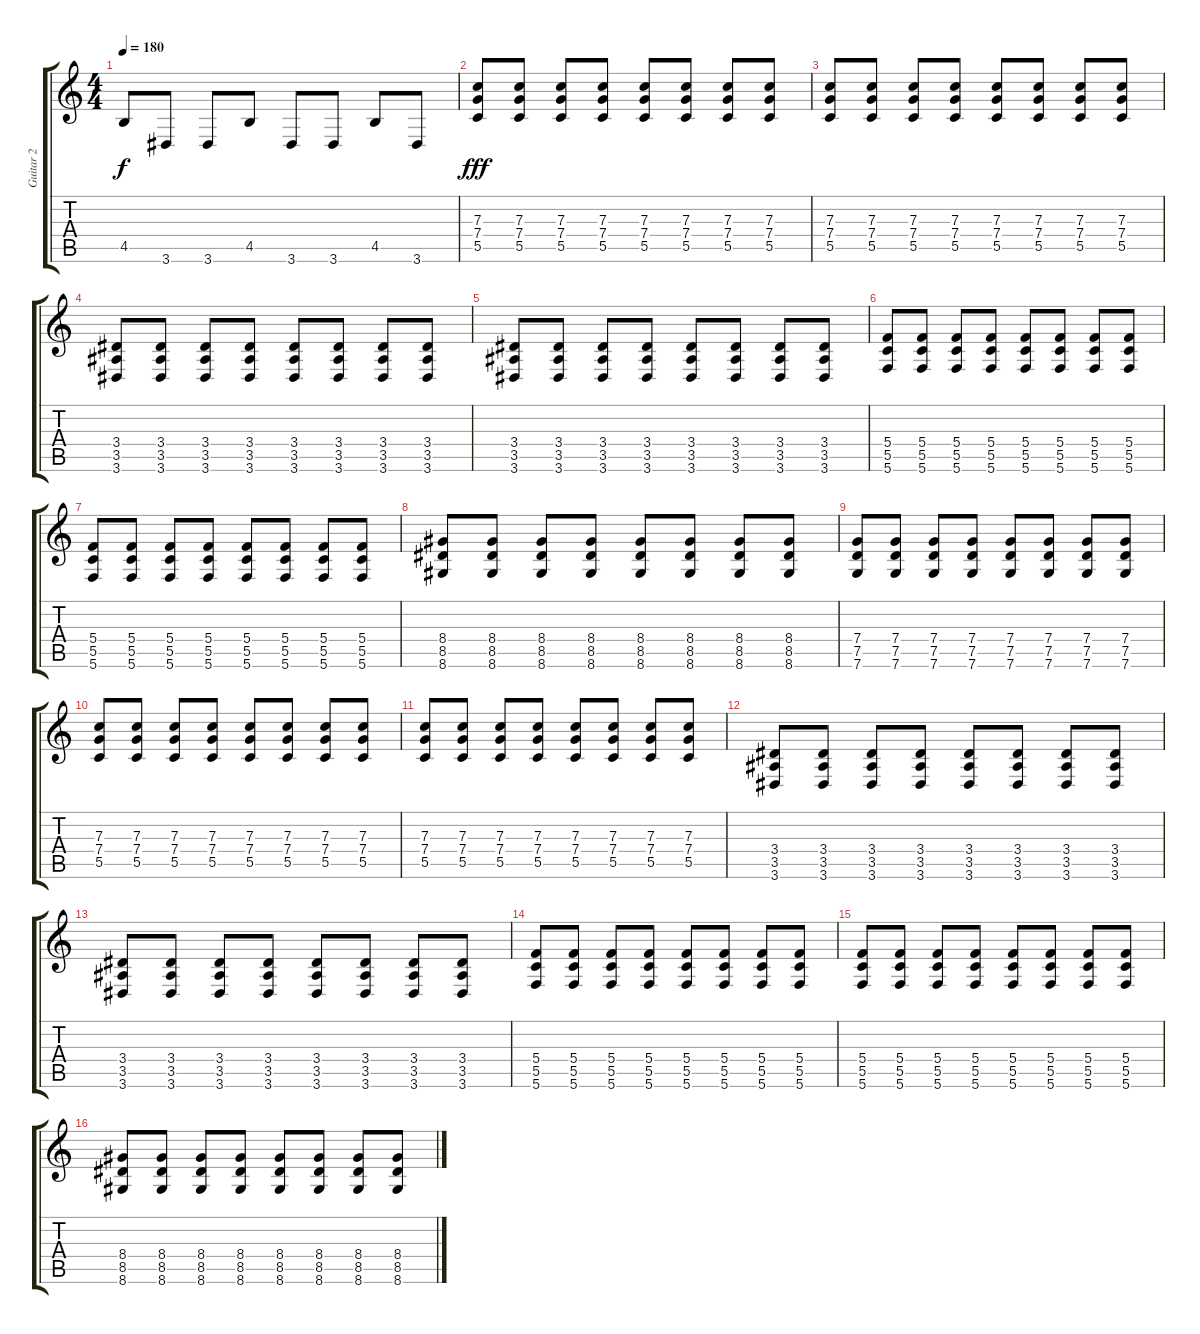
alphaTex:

\track ("Guitar 2" "Guitar 2") {instrument overdrivenguitar}
\staff {score tabs}
\tuning (D4 A3 F3 C3 G2 C2) {hide}
\ts (4 4)
\tempo 180
\clef g2
\ks c
4.5.8{dy f} 3.6.8 3.6.8 4.5.8 3.6.8 3.6.8 4.5.8 3.6.8 |
(7.3 7.4 5.5).8{dy fff} (7.3 7.4 5.5).8 (7.3 7.4 5.5).8 (7.3 7.4 5.5).8 (7.3 7.4 5.5).8 (7.3 7.4 5.5).8 (7.3 7.4 5.5).8 (7.3 7.4 5.5).8 |
(7.3 7.4 5.5).8 (7.3 7.4 5.5).8 (7.3 7.4 5.5).8 (7.3 7.4 5.5).8 (7.3 7.4 5.5).8 (7.3 7.4 5.5).8 (7.3 7.4 5.5).8 (7.3 7.4 5.5).8 |
(3.4 3.5 3.6).8 (3.4 3.5 3.6).8 (3.4 3.5 3.6).8 (3.4 3.5 3.6).8 (3.4 3.5 3.6).8 (3.4 3.5 3.6).8 (3.4 3.5 3.6).8 (3.4 3.5 3.6).8 |
(3.4 3.5 3.6).8 (3.4 3.5 3.6).8 (3.4 3.5 3.6).8 (3.4 3.5 3.6).8 (3.4 3.5 3.6).8 (3.4 3.5 3.6).8 (3.4 3.5 3.6).8 (3.4 3.5 3.6).8 |
(5.4 5.5 5.6).8 (5.4 5.5 5.6).8 (5.4 5.5 5.6).8 (5.4 5.5 5.6).8 (5.4 5.5 5.6).8 (5.4 5.5 5.6).8 (5.4 5.5 5.6).8 (5.4 5.5 5.6).8 |
(5.4 5.5 5.6).8 (5.4 5.5 5.6).8 (5.4 5.5 5.6).8 (5.4 5.5 5.6).8 (5.4 5.5 5.6).8 (5.4 5.5 5.6).8 (5.4 5.5 5.6).8 (5.4 5.5 5.6).8 |
(8.4 8.5 8.6).8 (8.4 8.5 8.6).8 (8.4 8.5 8.6).8 (8.4 8.5 8.6).8 (8.4 8.5 8.6).8 (8.4 8.5 8.6).8 (8.4 8.5 8.6).8 (8.4 8.5 8.6).8 |
(7.4 7.5 7.6).8 (7.4 7.5 7.6).8 (7.4 7.5 7.6).8 (7.4 7.5 7.6).8 (7.4 7.5 7.6).8 (7.4 7.5 7.6).8 (7.4 7.5 7.6).8 (7.4 7.5 7.6).8 |
(7.3 7.4 5.5).8 (7.3 7.4 5.5).8 (7.3 7.4 5.5).8 (7.3 7.4 5.5).8 (7.3 7.4 5.5).8 (7.3 7.4 5.5).8 (7.3 7.4 5.5).8 (7.3 7.4 5.5).8 |
(7.3 7.4 5.5).8 (7.3 7.4 5.5).8 (7.3 7.4 5.5).8 (7.3 7.4 5.5).8 (7.3 7.4 5.5).8 (7.3 7.4 5.5).8 (7.3 7.4 5.5).8 (7.3 7.4 5.5).8 |
(3.4 3.5 3.6).8 (3.4 3.5 3.6).8 (3.4 3.5 3.6).8 (3.4 3.5 3.6).8 (3.4 3.5 3.6).8 (3.4 3.5 3.6).8 (3.4 3.5 3.6).8 (3.4 3.5 3.6).8 |
(3.4 3.5 3.6).8 (3.4 3.5 3.6).8 (3.4 3.5 3.6).8 (3.4 3.5 3.6).8 (3.4 3.5 3.6).8 (3.4 3.5 3.6).8 (3.4 3.5 3.6).8 (3.4 3.5 3.6).8 |
(5.4 5.5 5.6).8 (5.4 5.5 5.6).8 (5.4 5.5 5.6).8 (5.4 5.5 5.6).8 (5.4 5.5 5.6).8 (5.4 5.5 5.6).8 (5.4 5.5 5.6).8 (5.4 5.5 5.6).8 |
(5.4 5.5 5.6).8 (5.4 5.5 5.6).8 (5.4 5.5 5.6).8 (5.4 5.5 5.6).8 (5.4 5.5 5.6).8 (5.4 5.5 5.6).8 (5.4 5.5 5.6).8 (5.4 5.5 5.6).8 |
(8.4 8.5 8.6).8 (8.4 8.5 8.6).8 (8.4 8.5 8.6).8 (8.4 8.5 8.6).8 (8.4 8.5 8.6).8 (8.4 8.5 8.6).8 (8.4 8.5 8.6).8 (8.4 8.5 8.6).8
